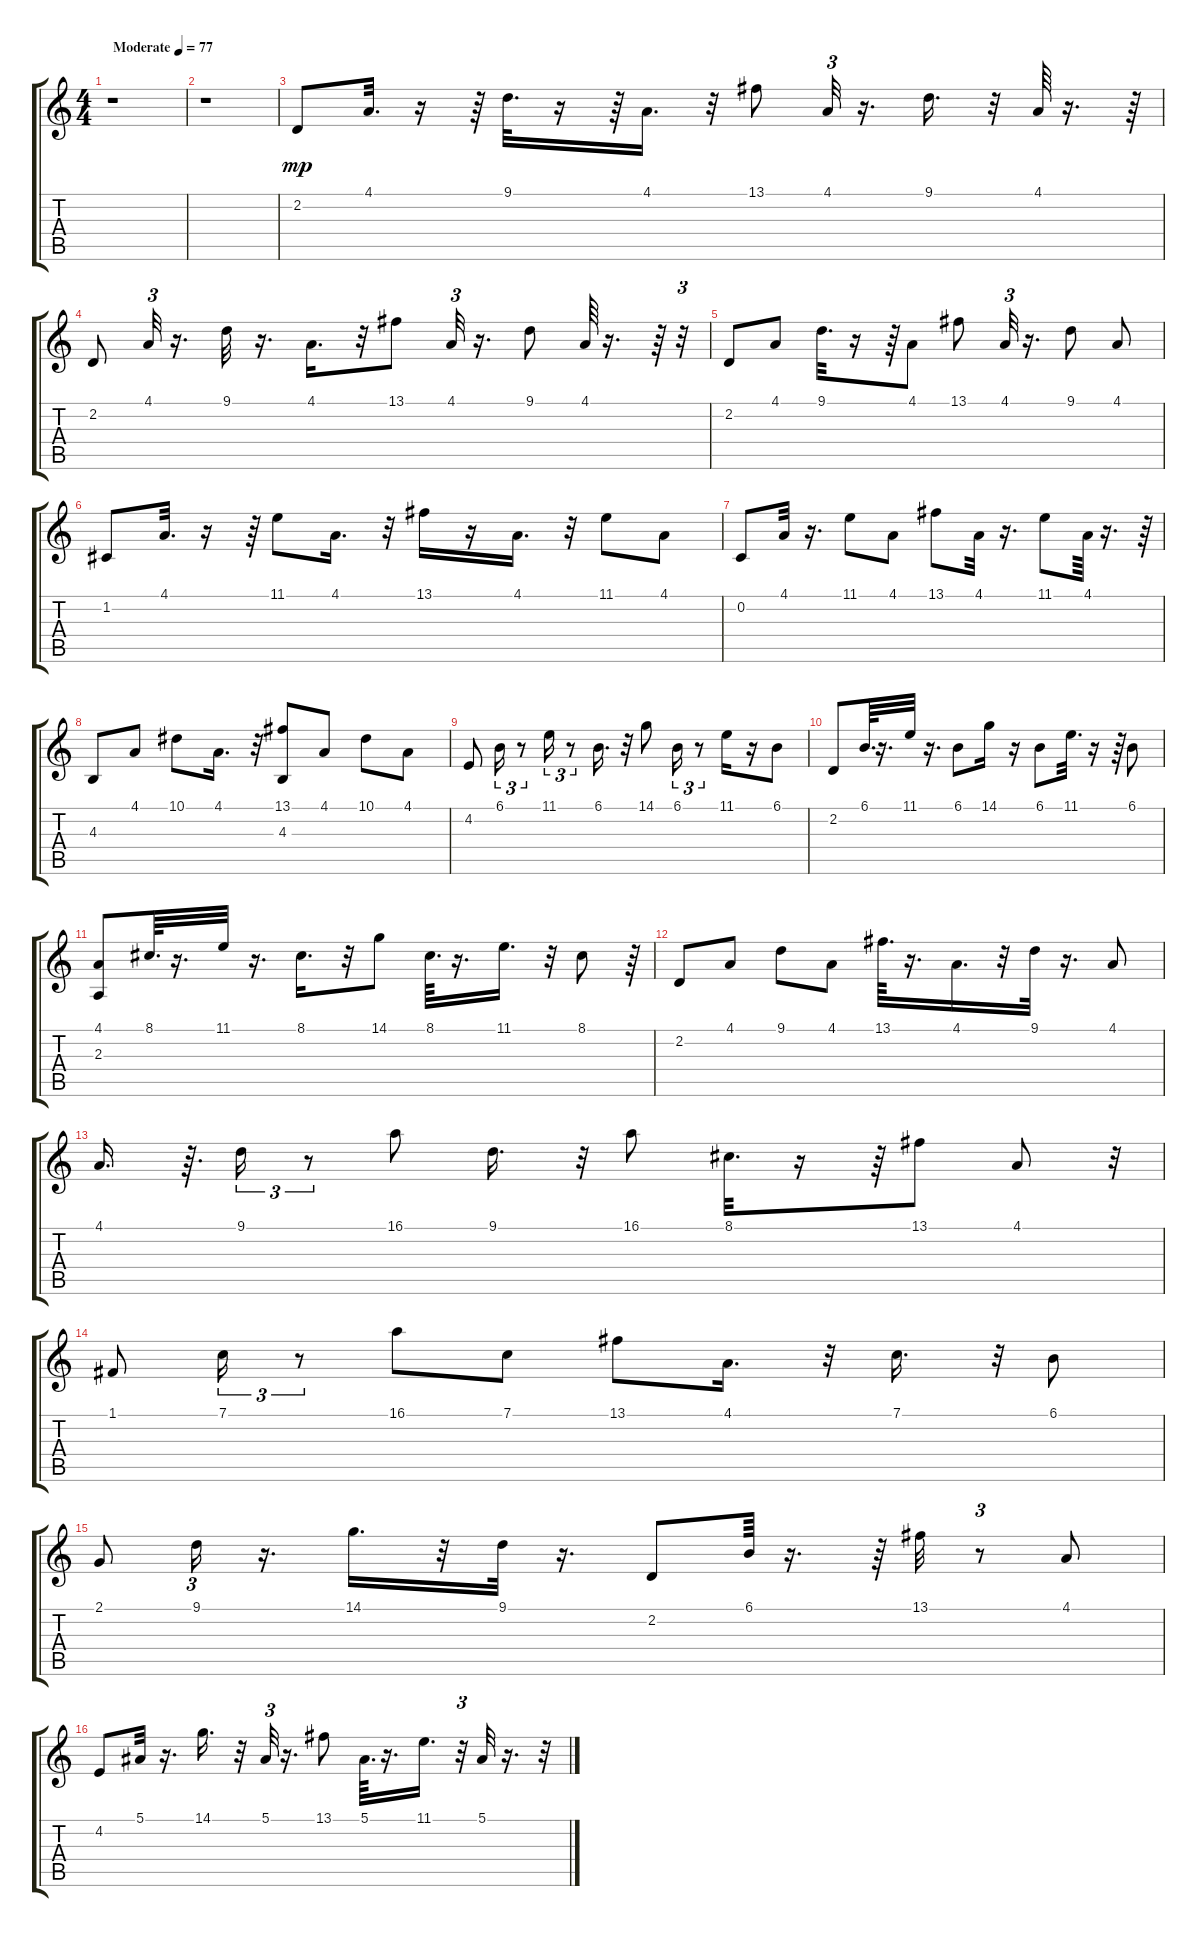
\track "" {instrument orchestralharp}
\staff {score tabs}
\tuning (F4 C4 G3 D3 A2 E2) {hide}
\ts (4 4)
\tempo (77 "Moderate")
\clef g2
\ks c
r.1{dy mp instrument orchestralharp} |
r.1 |
2.2.8 4.1.32{d} r.16 r.64 9.1.32{d} r.16 r.64 4.1.16{d} r.32 13.1.8 4.1.32{tu (3 2)} r.16{d} 9.1.16{d} r.32 4.1.64 r.16{d} r.64 |
2.2.8 4.1.32{tu (3 2)} r.16{d} 9.1.32 r.16{d} 4.1.16{d} r.32 13.1.8 4.1.32{tu (3 2)} r.16{d} 9.1.8 4.1.64 r.16{d} r.64 r.32{tu (3 2)} |
2.2.8 4.1.8 9.1.32{d} r.16 r.64 4.1.8 13.1.8 4.1.32{tu (3 2)} r.16{d} 9.1.8 4.1.8 |
1.2.8 4.1.32{d} r.16 r.64 11.1.8 4.1.16{d} r.32 13.1.16 r.16 4.1.16{d} r.32 11.1.8 4.1.8 |
0.2.8 4.1.32 r.16{d} 11.1.8 4.1.8 13.1.8 4.1.32 r.16{d} 11.1.8 4.1.64 r.16{d} r.64 |
4.3.8 4.1.8 10.1.8 4.1.16{d} r.32 (13.1 4.3).8 4.1.8 10.1.8 4.1.8 |
4.2.8 6.1.16{tu (3 2)} r.8{tu (3 2)} 11.1.16{tu (3 2)} r.8{tu (3 2)} 6.1.16{d} r.32 14.1.8 6.1.16{tu (3 2)} r.8{tu (3 2)} 11.1.16 r.16 6.1.8 |
2.2.8 6.1.64{d} r.16{d} 11.1.32 r.16{d} 6.1.8 14.1.16 r.16 6.1.8 11.1.32{d} r.16 r.64 6.1.8 |
(4.1 2.3).8 8.1.64{d} r.16{d} 11.1.32 r.16{d} 8.1.16{d} r.32 14.1.8 8.1.64{d} r.16{d} 11.1.16{d} r.32 8.1.8 r.64 |
2.2.8 4.1.8 9.1.8 4.1.8 13.1.64{d} r.16{d} 4.1.16{d} r.32 9.1.32 r.16{d} 4.1.8 |
4.1.16{d} r.64{d} 9.1.16{tu (3 2)} r.8{tu (3 2)} 16.1.8 9.1.16{d} r.32{tu (3 2)} 16.1.8 8.1.32{d} r.16 r.64 13.1.8 4.1.8 r.32{tu (3 2)} |
1.1.8 7.1.16{tu (3 2)} r.8{tu (3 2)} 16.1.8 7.1.8 13.1.8 4.1.16{d} r.32 7.1.16{d} r.32{tu (3 2)} 6.1.8 |
2.1.8 9.1.16{tu (3 2)} r.16{d} 14.1.16{d} r.32 9.1.32 r.16{d} 2.2.8 6.1.64 r.16{d} r.64 13.1.32 r.8{tu (3 2)} 4.1.8 |
4.2.8 5.1.32 r.16{d} 14.1.16{d} r.32 5.1.32{tu (3 2)} r.16{d} 13.1.8 5.1.64{d} r.16{d} 11.1.16{d} r.32{tu (3 2)} 5.1.32 r.16{d} r.32
